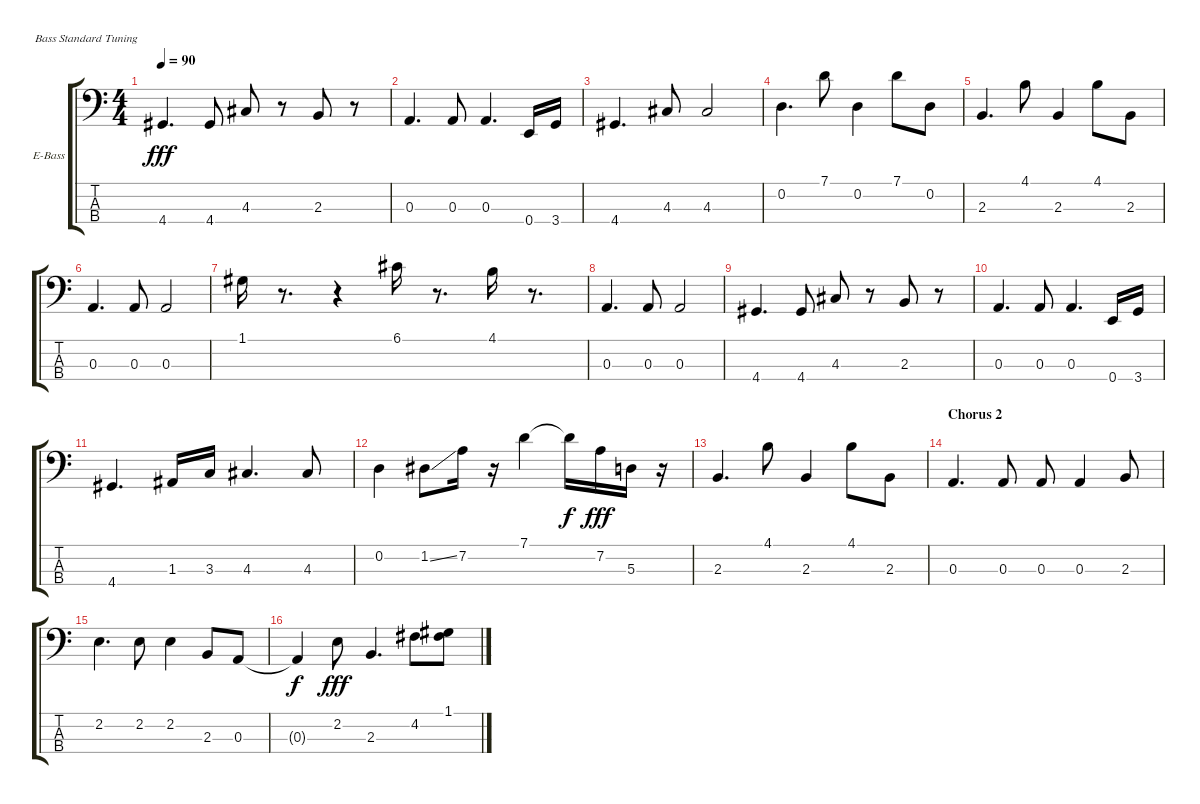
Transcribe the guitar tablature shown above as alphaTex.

\bracketExtendMode groupsimilarinstruments
\firstSystemTrackNameOrientation horizontal
\otherSystemsTrackNameOrientation horizontal
\track ("Bass Guitar" "E-Bass") {instrument electricbassfinger}
\staff {score tabs}
\tuning (G2 D2 A1 E1)
\ts (4 4)
\tempo 90
\clef f4
\ks c
4.4.4{d dy fff} 4.4.8 4.3.8 r.8 2.3.8 r.8 |
0.3.4{d} 0.3.8 0.3.4{d} 0.4.16 3.4.16 |
4.4.4{d} 4.3.8 4.3.2 |
0.2.4{d} 7.1.8 0.2.4 7.1.8 0.2.8 |
2.3.4{d} 4.1.8 2.3.4 4.1.8 2.3.8 |
0.3.4{d} 0.3.8 0.3.2 |
1.1.16 r.8{d} r.4 6.1.16 r.8{d} 4.1.16 r.8{d} |
0.3.4{d} 0.3.8 0.3.2 |
4.4.4{d} 4.4.8 4.3.8 r.8 2.3.8 r.8 |
0.3.4{d} 0.3.8 0.3.4{d} 0.4.16 3.4.16 |
4.4.4{d} 1.3.16 3.3.16 4.3.4{d} 4.3.8 |
0.2.4 1.2{ss}.8 7.2.16 r.16 7.1.4 7.1{t}.16{dy f} 7.2.16{dy fff} 5.3.16 r.16 |
2.3.4{d} 4.1.8 2.3.4 4.1.8 2.3.8 |
\section ("" "Chorus 2")
0.3.4{d} 0.3.8 0.3.8 0.3.4 2.3.8 |
2.2.4{d} 2.2.8 2.2.4 2.3.8 0.3.8 |
0.3{t}.4{dy f} 2.2.8{dy fff} 2.3.4{d} 4.2.8 (1.1 4.2{t}).8
